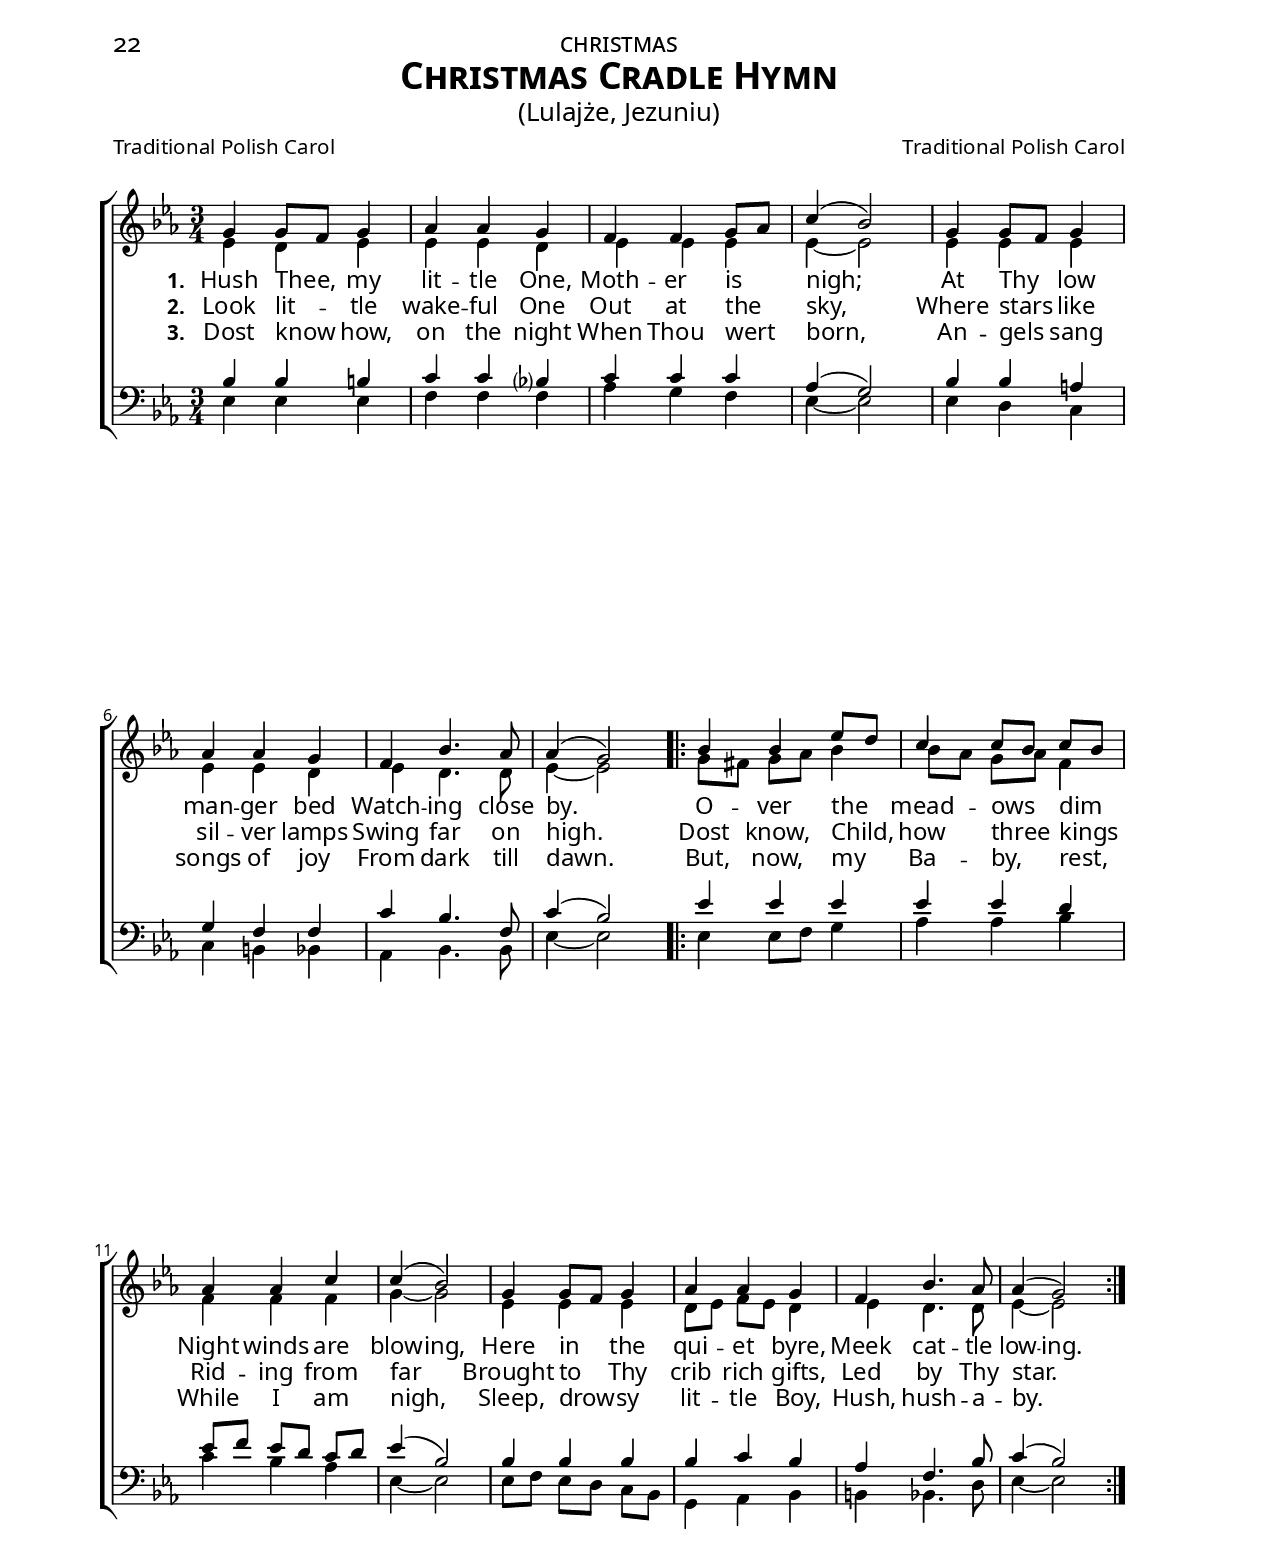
\version "2.14.2"
\include "util.ly"
\header {
  title = \markup{\override #'(font-name . "Garamond Premier Pro Semibold"){ \abs-fontsize #18 \smallCapsOldStyle"Christmas Cradle Hymn"}}
  subtitle = \markup{\override #'(font-name . "Garamond Premier Pro"){ \abs-fontsize #12.5 "(Lulajże, Jezuniu)"}}
  poet = \markup\oldStyleNum"Traditional Polish Carol"
  %meter = \markup\oldStyleNum"Translated by ??? (1885–1933)"
  composer = \markup\oldStyleNum"Traditional Polish Carol"
  % arranger = \markup\oldStyleNum"Arranged by Edith M. G. Reed (1885–1933)"
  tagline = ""
}
\paper {
  %print-all-headers = ##t
  paper-height = 11\in
  paper-width = 8.5\in
  indent = 0\in
  %system-system-spacing = #'((basic-distance . 10) (padding . 0))
  %system-system-spacing =
  %  #'((basic-distance . 0)
  %     (minimum-distance . 0)
  %     (padding . -0.35)
  %     (stretchability . 100))
  ragged-last-bottom = ##f
  ragged-bottom = ##f
  two-sided = ##t
  inner-margin = 1\in
  outer-margin = 0.75\in
  top-margin = 0.26\in
  bottom-margin = 0.25\in
  first-page-number = #022
  print-first-page-number = ##t
  headerLine = \markup{\override #'(font-name . "Garamond Premier Pro") \smallCapsOldStyle"christmas"}
  oddHeaderMarkup = \markup\fill-line{
     \override #'(font-name . "Garamond Premier Pro")\abs-fontsize #12.5
     \combine 
        \fill-line{"" \on-the-fly #print-page-number-check-first
        \oldStylePageNum""
        }
        \fill-line{\headerLine}
  }
  evenHeaderMarkup = \markup {
     \override #'(font-name . "Garamond Premier Pro")\abs-fontsize #12.5
     \combine
        \on-the-fly #print-page-number-check-first
        \oldStylePageNum""
        \fill-line{\headerLine}
  }
}
#(set-global-staff-size 18) \paper{ #(define fonts (make-pango-font-tree "Garamond Premier Pro" "Garamond Premier Pro" "Garamond Premier Pro" (/ 18 20))) }
global = {
  \key ees \major
  \time 3/4
  \autoBeamOff
}

sopMusic = \relative c' {
  g'4 g8[ f] g4 |
  aes aes g |
  f f g8[ aes] |
  c4( bes2) |
  g4 g8[ f] g4 |
  
  aes aes g |
  f bes4. aes8 |
  aes4( g2) |
  \repeat volta 2 {
    bes4 bes ees8[ d] |
    c4 c8[ bes] c[ bes] |

    aes4 aes c |
    c( bes2) |
    g4 g8[ f] g4 |
    aes aes g |
    f bes4. aes8 |
    aes4( g2)
  }
}
sopWords = \lyricmode {
  
}

altoMusic = \relative c' {
  ees4 d ees |
  ees ees d |
  ees ees ees |
  ees~ ees2 |

  ees4 ees ees |
  ees ees d |
  ees d4. d8 |
  ees4~ ees2 |

  \repeat volta 2 {
    g8[ fis] g[ aes] bes4 |
    bes8[ aes] g[ aes] f4 |
    f f f |
    g~ g2 |
    ees4 ees ees |
    d8[ ees] f[ ees] d4 |
    ees d4. d8 |
    ees4~ ees2 |
  }
}
altoWords = \lyricmode {
  \set stanza = "1. "

  Hush Thee, my lit -- tle One,
  Moth -- er is nigh;
  At Thy low man -- ger bed
  Watch -- ing close by.
  O -- ver the mead -- ows dim
\set ignoreMelismata = ##t
  Night winds are blow -- ing,
\unset ignoreMelismata
  Here in the qui -- et byre,
\set ignoreMelismata = ##t
  Meek cat -- tle low -- ing.
}
altoWordsII = \lyricmode {
%\markup\italic
  \set stanza = "2. "

  Look lit -- tle wake -- ful One
  Out at the sky,
  Where stars like sil -- ver lamps
  Swing far on high.
  Dost know, Child, how three kings
  Rid -- ing from far
  Brought to Thy crib rich gifts,
  Led by Thy star.
}
altoWordsIII = \lyricmode {
  \set stanza = "3. "

  Dost know how, on the night
  When Thou wert born,
  An -- gels sang songs of joy
  From dark till dawn.
  But, now, my Ba -- by, rest,
  While I am nigh,
  Sleep, drow -- sy lit -- tle Boy,
  Hush, hush -- a -- by.
}
altoWordsIV = \lyricmode {
  \set stanza = "4. "
  \set ignoreMelismata = ##t
}
altoWordsV = \lyricmode {
  \set stanza = "5. "
  \set ignoreMelismata = ##t
}
altoWordsVI = \lyricmode {
  \set stanza = "6. "
  \set ignoreMelismata = ##t
}
tenorMusic = \relative c' {
  bes4 bes b |
  c c bes? |
  c c c |
  aes( g2) |

  bes4 bes a |
  g f f |
  c' bes4. f8 |
  c'4( bes2) |

  \repeat volta 2 {
    ees4 ees ees |
    ees ees d |
    ees8[ f] ees[ d] c[ d] |
    ees4( bes2) |
    bes4 bes bes |
    bes c bes |
    aes f4. bes8 |
    c4( bes2) |
  }
}
tenorWords = \lyricmode {

}

bassMusic = \relative c {
  ees4 ees ees |
  f f f |
  aes g f |
  ees~ ees2 |

  ees4 d c |
  c b bes |
  aes bes4. bes8 |
  ees4~ ees2 |

  \repeat volta 2 {
    ees4 ees8[ f] g4 |
    aes aes bes |
    c bes aes |
    ees~ ees2 |
    ees8[ f] ees[ d] c[ bes] |
    g4 aes bes |
    b bes4. d8 |
    ees4~ ees2 |
  }
}
bassWords = \lyricmode {

}

pianoRH = \relative c' {
  
}
pianoLH = \relative c' {
  
}

\score {
  <<
   \new ChoirStaff <<
    \new Staff = women <<
      \new Voice = "sopranos" { \voiceOne << \global \sopMusic >> }
      \new Voice = "altos" { \voiceTwo << \global \altoMusic >> }
    >>
    \new Lyrics \with { alignAboveContext = #"women" \override VerticalAxisGroup #'nonstaff-relatedstaff-spacing = #'((basic-distance . 1))} \lyricsto "sopranos" \sopWords
    \new Lyrics = "altosVI"  \with { alignBelowContext = #"women" } \lyricsto "sopranos" \altoWordsVI
    \new Lyrics = "altosV"  \with { alignBelowContext = #"women" } \lyricsto "sopranos" \altoWordsV
    \new Lyrics = "altosIV"  \with { alignBelowContext = #"women" } \lyricsto "sopranos" \altoWordsIV
    \new Lyrics = "altosIII"  \with { alignBelowContext = #"women" } \lyricsto "sopranos" \altoWordsIII
    \new Lyrics = "altosII"  \with { alignBelowContext = #"women" } \lyricsto "sopranos" \altoWordsII
    \new Lyrics = "altos"  \with { alignBelowContext = #"women" \override VerticalAxisGroup #'nonstaff-relatedstaff-spacing = #'((basic-distance . 1))} \lyricsto "sopranos" \altoWords
   \new Staff = men <<
      \clef bass
      \new Voice = "tenors" { \voiceOne << \global \tenorMusic >> }
      \new Voice = "basses" { \voiceTwo << \global \bassMusic >> }
    >>
    \new Lyrics \with { alignAboveContext = #"men" \override VerticalAxisGroup #'nonstaff-relatedstaff-spacing = #'((basic-distance . 1)) } \lyricsto "tenors" \tenorWords
    \new Lyrics \with { alignBelowContext = #"men" \override VerticalAxisGroup #'nonstaff-relatedstaff-spacing = #'((basic-distance . 1)) } \lyricsto "basses" \bassWords
  >>
%    \new PianoStaff << \new Staff { \new Voice { \pianoRH } } \new Staff { \clef "bass" \pianoLH } >>
  >>
  \layout {
  \context {
    \Lyrics
    \override LyricText #'font-size = #1.3
  }
    \context {
      \Score
      %\override SpacingSpanner #'base-shortest-duration = #(ly:make-moment 1 8)
      %\override SpacingSpanner #'common-shortest-duration = #(ly:make-moment 1 4)
    }
    \context {
      % Remove all empty staves
      % \Staff \RemoveEmptyStaves \override VerticalAxisGroup #'remove-first = ##t
    }
    \context {
      \Lyrics
      \override LyricText #'X-offset = #center-on-word
    }
  }
}

